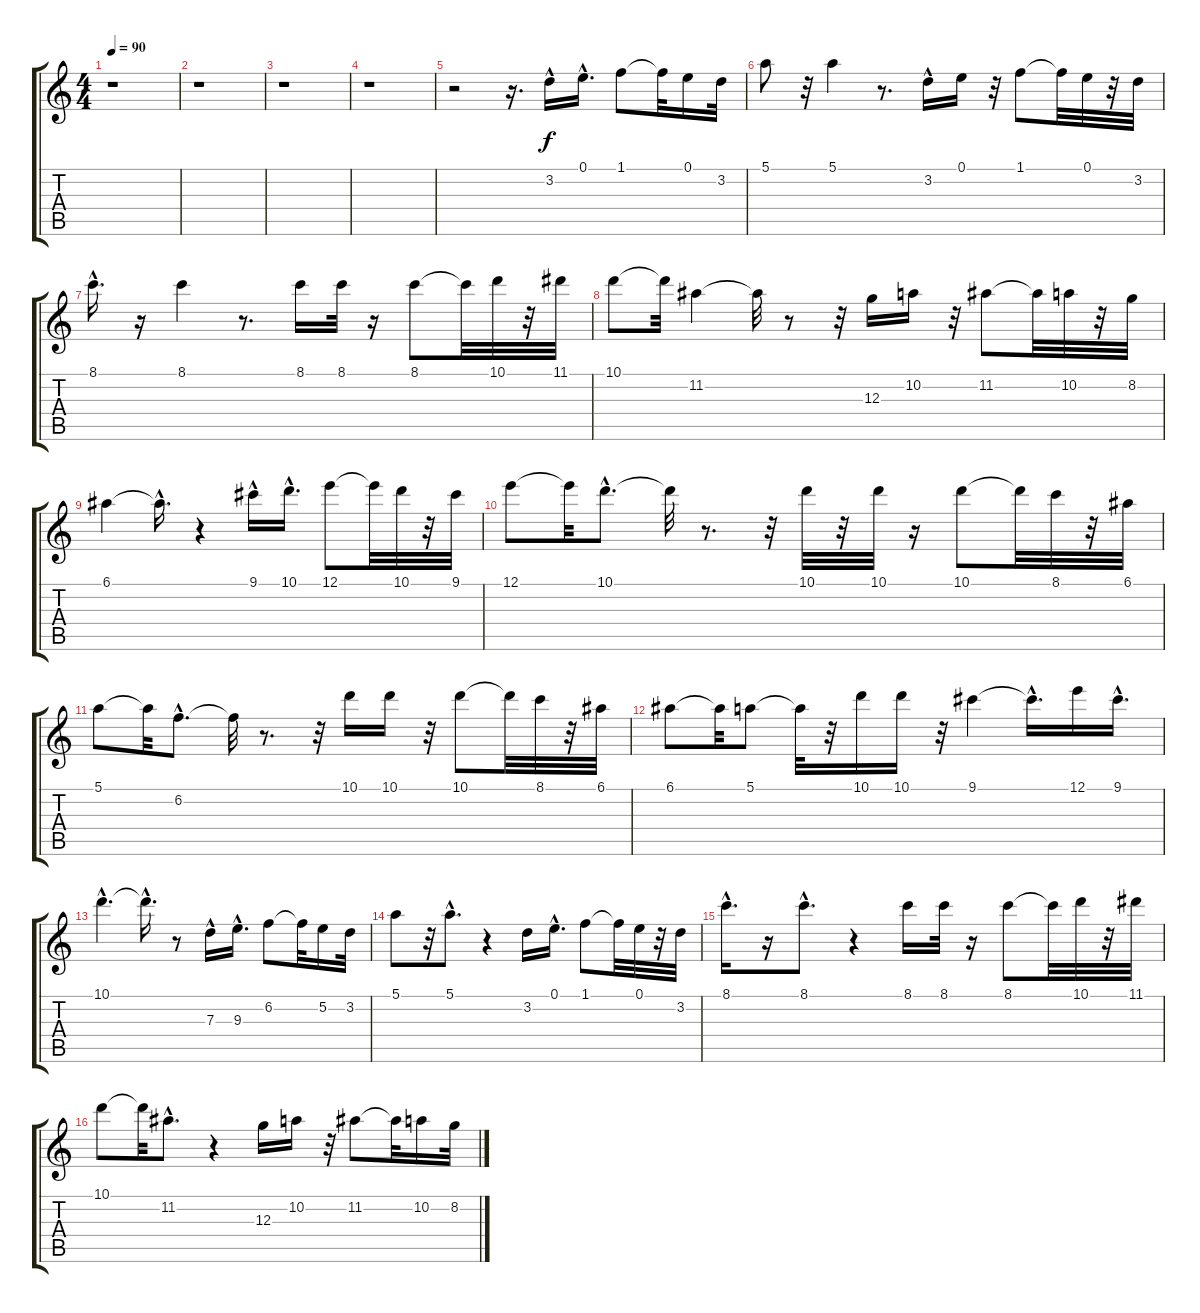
\track "" {instrument overdrivenguitar}
\staff {score tabs}
\tuning (E4 B3 G3 D3 A2 E2) {hide}
\ts (4 4)
\tempo 90
\tempo 62
\tempo 90
\clef g2
\ks c
r.1{dy f instrument overdrivenguitar} |
r.1 |
r.1 |
r.1 |
r.2 r.16{d} 3.2{hac}.16 0.1{hac}.16{d} 1.1.8 1.1{t}.32 0.1.16 3.2.32 |
5.1.8 r.32 5.1.4 r.8{d} 3.2{hac}.16 0.1.16 r.32 1.1.8 1.1{t}.32 0.1.32 r.32 3.2.32 |
8.1{hac}.16{d} r.16 8.1.4 r.8{d} 8.1.16 8.1.32 r.16 8.1.8 8.1{t}.32 10.1.32 r.32 11.1.32 |
10.1.8 10.1{t}.32 11.2.4 11.2{t}.32 r.8 r.32 12.3.16 10.2.16 r.32 11.2.8 11.2{t}.32 10.2.32 r.32 8.2.32 |
6.1.4 6.1{hac t}.16{d} r.4 9.1{hac}.16 10.1{hac}.16{d} 12.1.8 12.1{t}.32 10.1.32 r.32 9.1.32 |
12.1.8 12.1{t}.32 10.1{hac}.8{d} 10.1{t}.32 r.8{d} r.32 10.1.32 r.32 10.1.32 r.16 10.1.8 10.1{t}.32 8.1.32 r.32 6.1.32 |
5.1.8 5.1{t}.32 6.2{hac}.8{d} 6.2{t}.32 r.8{d} r.32 10.1.16 10.1.16 r.32 10.1.8 10.1{t}.32 8.1.32 r.32 6.1.32 |
6.1.8 6.1{t}.32 5.1.8 5.1{t}.32 r.32 10.1.16 10.1.16 r.32 9.1.4 9.1{hac t}.16{d} 12.1.16 9.1{hac}.16{d} |
10.1{hac}.4{d} 10.1{hac t}.16{d} r.8 7.3{hac}.16 9.3{hac}.16{d} 6.2.8 6.2{t}.32 5.2.16 3.2.32 |
5.1.8 r.32 5.1{hac}.8{d} r.4 3.2.16 0.1{hac}.16{d} 1.1.8 1.1{t}.32 0.1.32 r.32 3.2.32 |
8.1{hac}.16{d} r.16 8.1{hac}.8{d} r.4 8.1.16 8.1.32 r.16 8.1.8 8.1{t}.32 10.1.32 r.32 11.1.32 |
10.1.8 10.1{t}.32 11.2{hac}.8{d} r.4 12.3.16 10.2.16 r.32 11.2.8 11.2{t}.32 10.2.16 8.2.32
